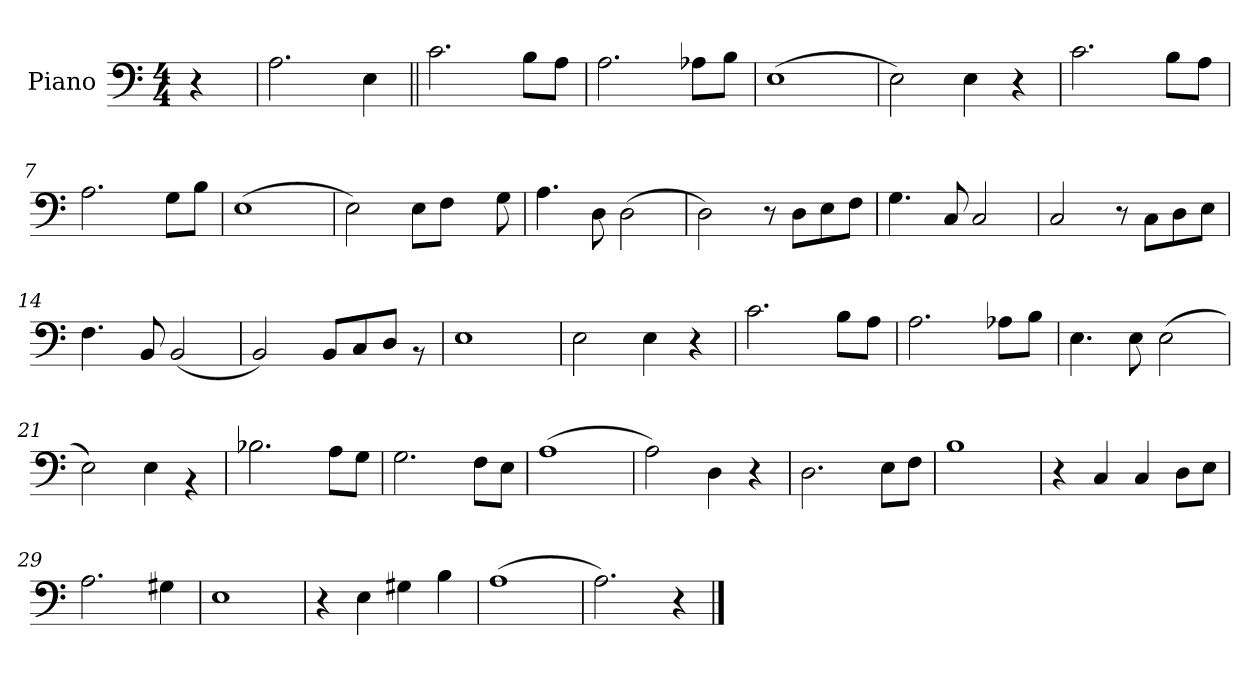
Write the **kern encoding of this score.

**kern
*part1
*staff1
*I"Piano
*I'Pno.
*clefF4
*k[]
*M4/4
=
4r
=1
2.A\
4E\
=2||
2.c\
8B\L
8A\J
=3
2.A\
8A-X\L
8B\J
=4
(1E
=5
2E\)
4E\
4r
=6
2.c\
8B\L
8A\J
=7
2.A\
8G\L
8B\J
=8
(1E
=9
2E\)
8E\L
8F\J
8rBByy
8G\
=10
4.A\
8D\
(2D\
!!LO:LB:g=z
=11
2D\)
8r
8D\L
8E\
8F\J
=12
4.G\
8C/
2C/
=13
2C/
8r
8C\L
8D\
8E\J
=14
4.F\
8BB/
(2BB/
=15
2BB/)
8BB/L
8C/
8D/J
8rBB
=16
1E
=17
2E\
4E\
4r
=18
2.c\
8B\L
8A\J
=19
2.A\
8A-X\L
8B\J
!!LO:LB:g=z
=20
4.E\
8E\
(2E\
=21
2E\)
4E\
4rBB
=22
2.B-X\
8A\L
8G\J
=23
2.G\
8F\L
8E\J
=24
(1A
=25
2A\)
4D\
4r
=26
2.D\
8E\L
8F\J
=27
1B
=28
4r
4C/
4C/
8D\L
8E\J
=29
2.A\
4G#X\
=30
1E
!!LO:LB:g=z
=31
4r
4E\
4G#X\
4B\
=32
(1A
=33
2.A\)
4r
==
*-
